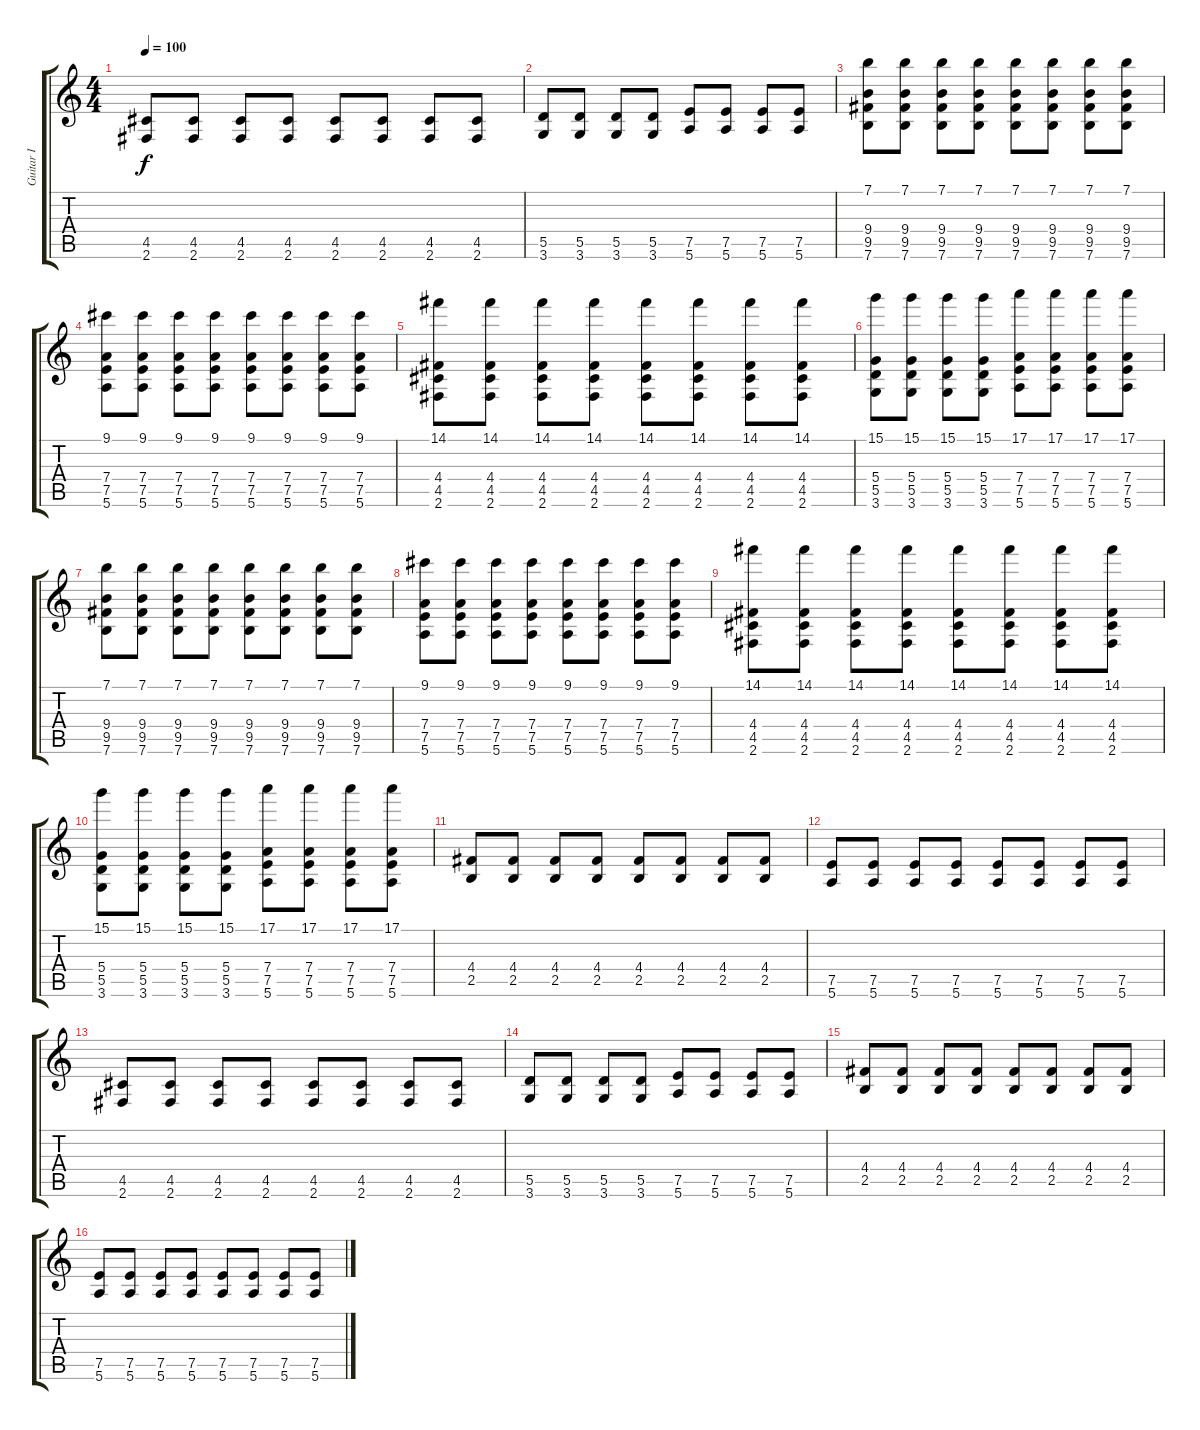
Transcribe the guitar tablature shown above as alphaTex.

\track ("Guitar I" "Guitar I") {instrument distortionguitar}
\staff {score tabs}
\tuning (E4 B3 G3 D3 A2 E2) {hide}
\ts (4 4)
\tempo 100
\clef g2
\ks c
(4.5 2.6).8{dy f} (4.5 2.6).8 (4.5 2.6).8 (4.5 2.6).8 (4.5 2.6).8 (4.5 2.6).8 (4.5 2.6).8 (4.5 2.6).8 |
(5.5 3.6).8 (5.5 3.6).8 (5.5 3.6).8 (5.5 3.6).8 (7.5 5.6).8 (7.5 5.6).8 (7.5 5.6).8 (7.5 5.6).8 |
(7.1 9.4 9.5 7.6).8 (7.1 9.4 9.5 7.6).8 (7.1 9.4 9.5 7.6).8 (7.1 9.4 9.5 7.6).8 (7.1 9.4 9.5 7.6).8 (7.1 9.4 9.5 7.6).8 (7.1 9.4 9.5 7.6).8 (7.1 9.4 9.5 7.6).8 |
(9.1 7.4 7.5 5.6).8 (9.1 7.4 7.5 5.6).8 (9.1 7.4 7.5 5.6).8 (9.1 7.4 7.5 5.6).8 (9.1 7.4 7.5 5.6).8 (9.1 7.4 7.5 5.6).8 (9.1 7.4 7.5 5.6).8 (9.1 7.4 7.5 5.6).8 |
(14.1 4.4 4.5 2.6).8 (14.1 4.4 4.5 2.6).8 (14.1 4.4 4.5 2.6).8 (14.1 4.4 4.5 2.6).8 (14.1 4.4 4.5 2.6).8 (14.1 4.4 4.5 2.6).8 (14.1 4.4 4.5 2.6).8 (14.1 4.4 4.5 2.6).8 |
(15.1 5.4 5.5 3.6).8 (15.1 5.4 5.5 3.6).8 (15.1 5.4 5.5 3.6).8 (15.1 5.4 5.5 3.6).8 (17.1 7.4 7.5 5.6).8 (17.1 7.4 7.5 5.6).8 (17.1 7.4 7.5 5.6).8 (17.1 7.4 7.5 5.6).8 |
(7.1 9.4 9.5 7.6).8 (7.1 9.4 9.5 7.6).8 (7.1 9.4 9.5 7.6).8 (7.1 9.4 9.5 7.6).8 (7.1 9.4 9.5 7.6).8 (7.1 9.4 9.5 7.6).8 (7.1 9.4 9.5 7.6).8 (7.1 9.4 9.5 7.6).8 |
(9.1 7.4 7.5 5.6).8 (9.1 7.4 7.5 5.6).8 (9.1 7.4 7.5 5.6).8 (9.1 7.4 7.5 5.6).8 (9.1 7.4 7.5 5.6).8 (9.1 7.4 7.5 5.6).8 (9.1 7.4 7.5 5.6).8 (9.1 7.4 7.5 5.6).8 |
(14.1 4.4 4.5 2.6).8 (14.1 4.4 4.5 2.6).8 (14.1 4.4 4.5 2.6).8 (14.1 4.4 4.5 2.6).8 (14.1 4.4 4.5 2.6).8 (14.1 4.4 4.5 2.6).8 (14.1 4.4 4.5 2.6).8 (14.1 4.4 4.5 2.6).8 |
(15.1 5.4 5.5 3.6).8 (15.1 5.4 5.5 3.6).8 (15.1 5.4 5.5 3.6).8 (15.1 5.4 5.5 3.6).8 (17.1 7.4 7.5 5.6).8 (17.1 7.4 7.5 5.6).8 (17.1 7.4 7.5 5.6).8 (17.1 7.4 7.5 5.6).8 |
(4.4 2.5).8 (4.4 2.5).8 (4.4 2.5).8 (4.4 2.5).8 (4.4 2.5).8 (4.4 2.5).8 (4.4 2.5).8 (4.4 2.5).8 |
(7.5 5.6).8 (7.5 5.6).8 (7.5 5.6).8 (7.5 5.6).8 (7.5 5.6).8 (7.5 5.6).8 (7.5 5.6).8 (7.5 5.6).8 |
(4.5 2.6).8 (4.5 2.6).8 (4.5 2.6).8 (4.5 2.6).8 (4.5 2.6).8 (4.5 2.6).8 (4.5 2.6).8 (4.5 2.6).8 |
(5.5 3.6).8 (5.5 3.6).8 (5.5 3.6).8 (5.5 3.6).8 (7.5 5.6).8 (7.5 5.6).8 (7.5 5.6).8 (7.5 5.6).8 |
(4.4 2.5).8 (4.4 2.5).8 (4.4 2.5).8 (4.4 2.5).8 (4.4 2.5).8 (4.4 2.5).8 (4.4 2.5).8 (4.4 2.5).8 |
(7.5 5.6).8 (7.5 5.6).8 (7.5 5.6).8 (7.5 5.6).8 (7.5 5.6).8 (7.5 5.6).8 (7.5 5.6).8 (7.5 5.6).8
